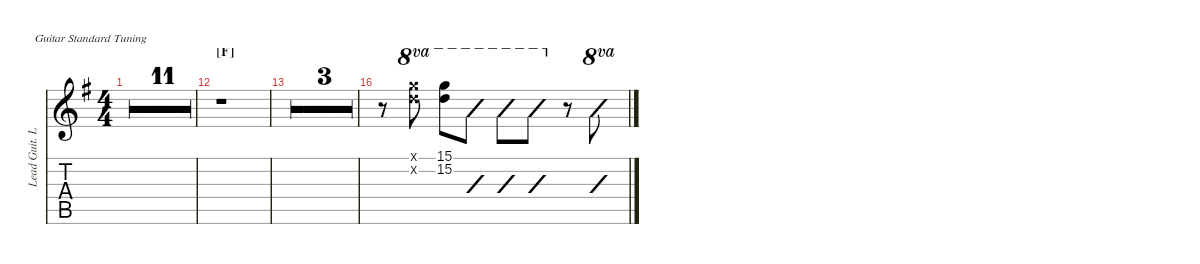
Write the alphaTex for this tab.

\hideDynamics
\bracketExtendMode nobrackets
\multiBarRest
\otherSystemsTrackNameOrientation horizontal
\track ("Lead Guit. L" "Lead Guit. L") {defaultSystemsLayout 4 multiBarRest instrument distortionguitar}
\staff {score tabs}
\tuning (E4 B3 G3 D3 A2 E2)
\ts (4 4)
\tempo 220
\clef g2
\ks g
r.1{dy f beam Down} |
r.1{beam Down} |
r.1{beam Down} |
r.1{beam Down} |
r.1{beam Down} |
r.1{beam Down} |
r.1{beam Down} |
r.1{beam Down} |
r.1{beam Down} |
r.1{beam Down} |
r.1{beam Down} |
\section ("F" "")
r.1{beam Down} |
r.1{beam Down} |
r.1{beam Down} |
r.1{beam Down} |
\scale
1.15119 r.8{beam Down} (15.2{x acc forcenatural} 15.1{x acc forcenatural}).8{ot 8va beam Down} (15.2{acc forcenatural} 15.1{acc forcenatural}).8{ot 8va beam Down} (15.2{acc forcenatural} 15.1{acc forcenatural}).8{ot 8va slashed beam Down} (15.2{acc forcenatural} 15.1{acc forcenatural}).8{ot 8va slashed beam Down} (15.2{acc forcenatural} 15.1{acc forcenatural}).8{ot 8va slashed beam Down} r.8{slashed beam Down} (15.2{acc forcenatural} 15.1{acc forcenatural}).8{ot 8va slashed beam Down}
